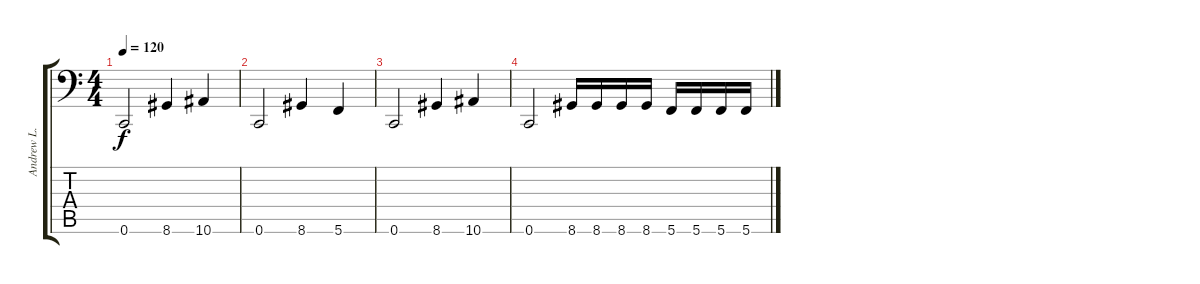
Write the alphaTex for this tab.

\track ("Andrew L." "Andrew L.") {instrument electricbassfinger}
\staff {score tabs}
\tuning (E4 B3 F2 C2 Ab1 C1) {hide}
\ts (4 4)
\tempo 120
\clef f4
\ks c
0.6.2{dy f volume 14} 8.6.4 10.6.4 |
0.6.2 8.6.4 5.6.4 |
0.6.2 8.6.4 10.6.4 |
0.6.2 8.6.16 8.6.16 8.6.16 8.6.16 5.6.16 5.6.16 5.6.16 5.6.16
